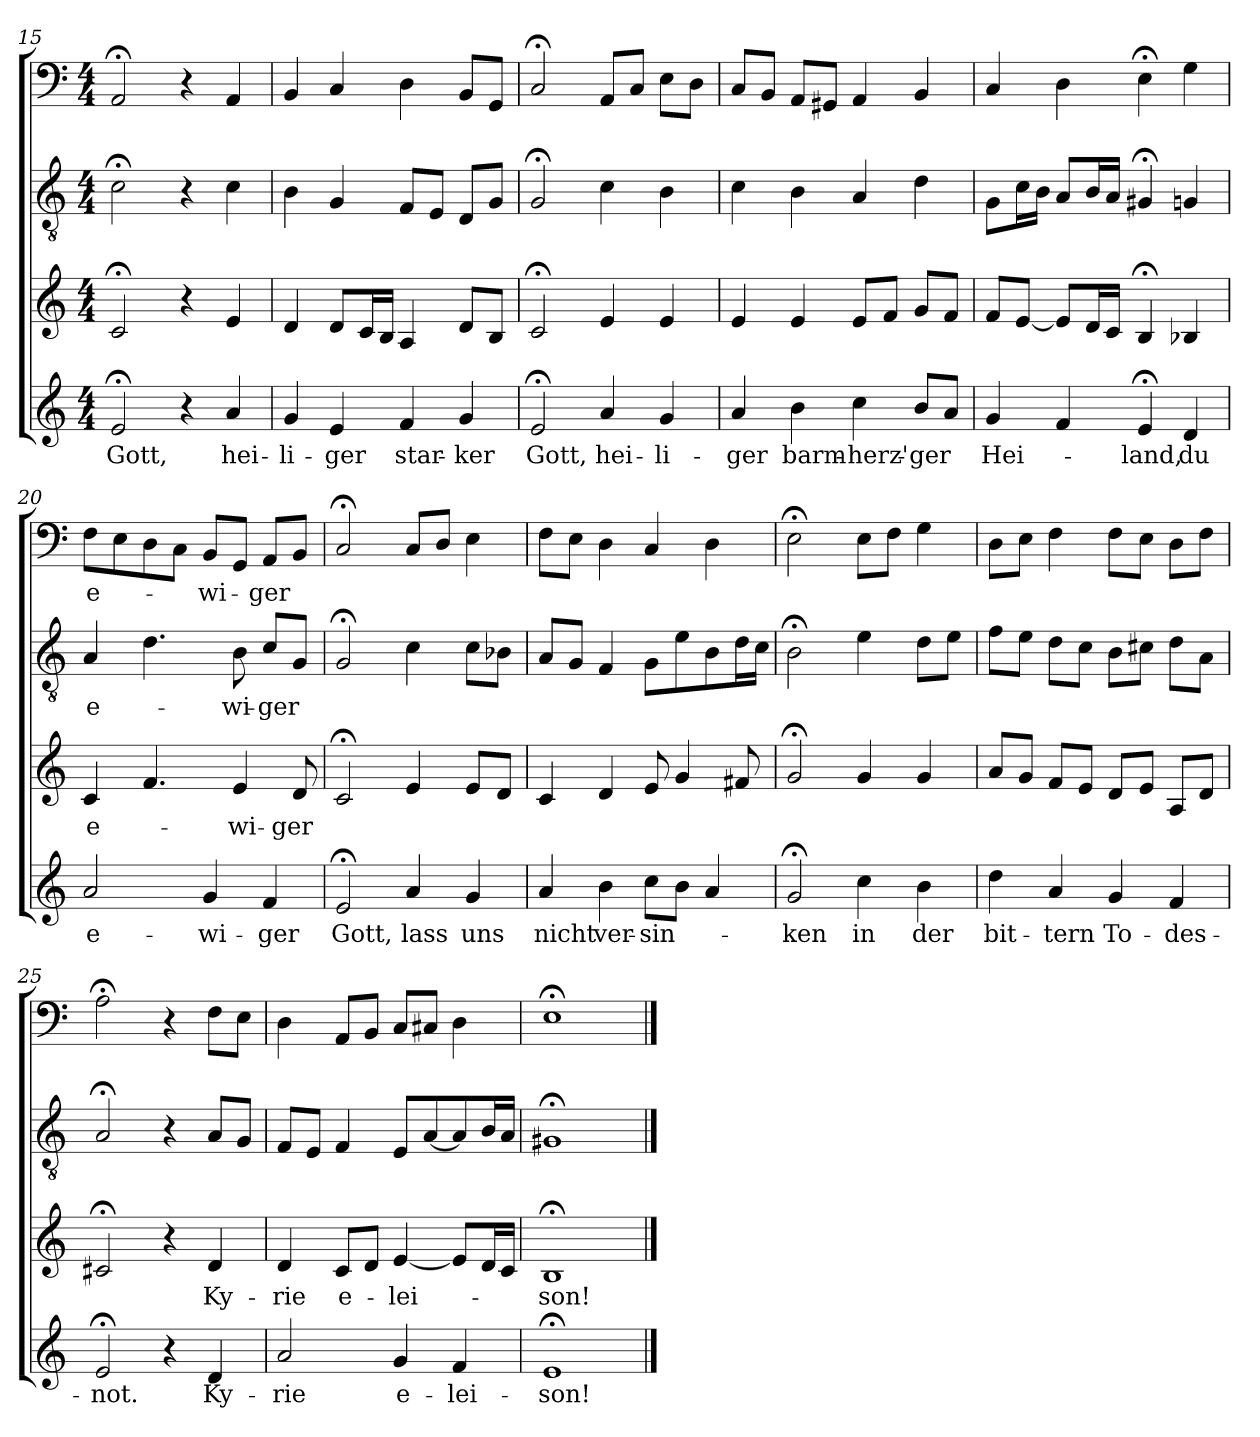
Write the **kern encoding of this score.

**kern	**text	**kern	**text	**kern	**text	**kern	**text
*part4	*part4	*part3	*part3	*part2	*part2	*part1	*part1
*staff4	*staff4	*staff3	*staff3	*staff2	*staff2	*staff1	*staff1
*clefG2	*	*clefG2	*	*clefGv2	*	*clefF4	*
*k[]	*	*k[]	*	*k[]	*	*k[]	*
*a:	*	*a:	*	*a:	*	*a:	*
*M4/4	*	*M4/4	*	*M4/4	*	*M4/4	*
=15	=15	=15	=15	=15	=15	=15	=15
2e;</	Gott,	2c;</	.	2c;<\	.	2AA;</	.
4r	.	4r	.	4r	.	4r	.
4a/	hei-	4e/	.	4c\	.	4AA/	.
=16	=16	=16	=16	=16	=16	=16	=16
4g/	-li-	4d/	.	4B\	.	4BB/	.
4e/	-ger	8d/L	.	4G/	.	4C/	.
.	.	16c/L	.	.	.	.	.
.	.	16B/JJ	.	.	.	.	.
4f/	star-	4A/	.	8F/L	.	4D\	.
.	.	.	.	8E/J	.	.	.
4g/	-ker	8d/L	.	8D/L	.	8BB/L	.
.	.	8B/J	.	8G/J	.	8GG/J	.
=17	=17	=17	=17	=17	=17	=17	=17
2e;</	Gott,	2c;</	.	2G;</	.	2C;</	.
4a/	hei-	4e/	.	4c\	.	8AA/L	.
.	.	.	.	.	.	8C/J	.
4g/	-li-	4e/	.	4B\	.	8E\L	.
.	.	.	.	.	.	8D\J	.
=18	=18	=18	=18	=18	=18	=18	=18
4a/	-ger	4e/	.	4c\	.	8C/L	.
.	.	.	.	.	.	8BB/J	.
4b\	barm-	4e/	.	4B\	.	8AA/L	.
.	.	.	.	.	.	8GG#X/J	.
4cc\	-herz'-	8e/L	.	4A/	.	4AA/	.
.	.	8f/J	.	.	.	.	.
8b/L	-ger	8g/L	.	4d\	.	4BB/	.
8a/J	.	8f/J	.	.	.	.	.
=19	=19	=19	=19	=19	=19	=19	=19
4g/	Hei-	8f/L	.	8G\L	.	4C/	.
.	.	[8e/J	.	16c\L	.	.	.
.	.	.	.	16B\JJ	.	.	.
4f/	.	8e/L]	.	8A/L	.	4D\	.
.	.	16d/L	.	16B/L	.	.	.
.	.	16c/JJ	.	16A/JJ	.	.	.
4e;</	-land,	4B;</	.	4G#X;</	.	4E;<\	.
4d/	du	4B-X/	.	4Gn/	.	4G\	.
=20	=20	=20	=20	=20	=20	=20	=20
2a/	e-	4c/	e-	4A/	e-	8F\L	e-
.	.	.	.	.	.	8E\	.
.	.	4.f/	.	4.d\	.	8D\	.
.	.	.	.	.	.	8C\J	.
4g/	-wi-	.	.	.	.	8BB/L	-wi-
.	.	4e/	-wi-	8B\	-wi-	8GG/J	.
4f/	-ger	.	.	8c/L	-ger	8AA/L	-ger
.	.	8d/	-ger	8G/J	.	8BB/J	.
=21	=21	=21	=21	=21	=21	=21	=21
2e;</	Gott,	2c;</	.	2G;</	.	2C;</	.
4a/	lass	4e/	.	4c\	.	8C/L	.
.	.	.	.	.	.	8D/J	.
4g/	uns	8e/L	.	8c\L	.	4E\	.
.	.	8d/J	.	8B-X\J	.	.	.
=22	=22	=22	=22	=22	=22	=22	=22
4a/	nicht	4c/	.	8A/L	.	8F\L	.
.	.	.	.	8G/J	.	8E\J	.
4b\	ver-	4d/	.	4F/	.	4D\	.
8cc\L	-sin-	8e/	.	8G\L	.	4C/	.
8b\J	.	4g/	.	8e\	.	.	.
4a/	.	.	.	8B\	.	4D\	.
.	.	8f#X/	.	16d\L	.	.	.
.	.	.	.	16c\JJ	.	.	.
=23	=23	=23	=23	=23	=23	=23	=23
2g;</	-ken	2g;</	.	2B;<\	.	2E;<\	.
4cc\	in	4g/	.	4e\	.	8E\L	.
.	.	.	.	.	.	8F\J	.
4b\	der	4g/	.	8d\L	.	4G\	.
.	.	.	.	8e\J	.	.	.
=24	=24	=24	=24	=24	=24	=24	=24
4dd\	bit-	8a/L	.	8f\L	.	8D\L	.
.	.	8g/J	.	8e\J	.	8E\J	.
4a/	-tern	8f/L	.	8d\L	.	4F\	.
.	.	8e/J	.	8c\J	.	.	.
4g/	To-	8d/L	.	8B\L	.	8F\L	.
.	.	8e/J	.	8c#X\J	.	8E\J	.
4f/	-des-	8A/L	.	8d\L	.	8D\L	.
.	.	8d/J	.	8A\J	.	8F\J	.
=25	=25	=25	=25	=25	=25	=25	=25
2e;</	-not.	2c#X;</	.	2A;</	.	2A;<\	.
4r	.	4r	.	4r	.	4r	.
4d/	Ky-	4d/	Ky-	8A/L	.	8F\L	.
.	.	.	.	8G/J	.	8E\J	.
=26	=26	=26	=26	=26	=26	=26	=26
2a/	-rie	4d/	-rie	8F/L	.	4D\	.
.	.	.	.	8E/J	.	.	.
.	.	8c/L	e-	4F/	.	8AA/L	.
.	.	8d/J	.	.	.	8BB/J	.
4g/	e-	[4e/	-lei-	8E/L	.	8C/L	.
.	.	.	.	[8A/	.	8C#X/J	.
4f/	-lei-	8e/L]	.	8A/]	.	4D\	.
.	.	16d/L	.	16B/L	.	.	.
.	.	16c/JJ	.	16A/JJ	.	.	.
=27	=27	=27	=27	=27	=27	=27	=27
1e;</	-son!	1B;</	-son!	1G#X;</	.	1E;<\	.
==	==	==	==	==	==	==	==
*-	*-	*-	*-	*-	*-	*-	*-
